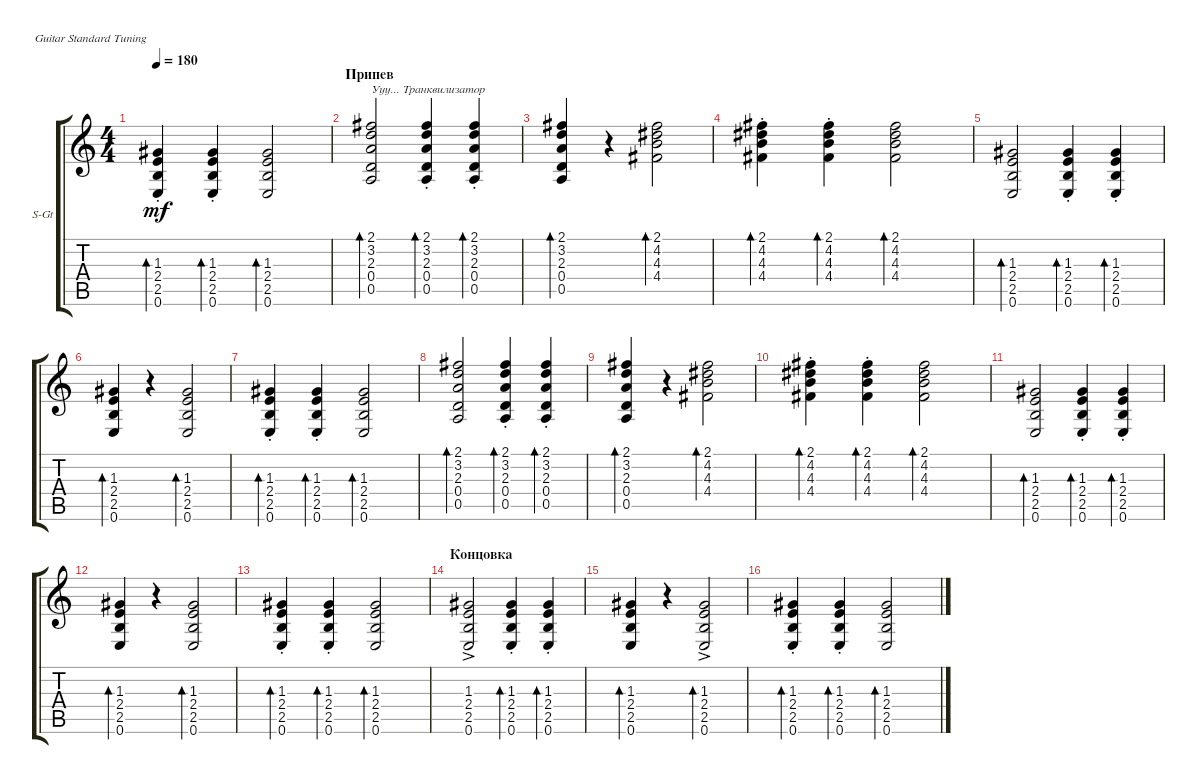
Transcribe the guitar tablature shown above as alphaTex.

\defaultSystemsLayout 4
\bracketExtendMode groupsimilarinstruments
\firstSystemTrackNameOrientation horizontal
\otherSystemsTrackNameOrientation horizontal
\track ("Виктор Цой" "S-Gt") {mute instrument acousticguitarsteel}
\staff {score tabs}
\tuning (E4 B3 G3 D3 A2 E2)
\ts (4 4)
\tempo 180
\clef g2
\ks c
(0.6{st} 2.5{st} 2.4{st} 1.3{st}).4{bd 65 dy mf} (0.6{st} 2.5{st} 2.4{st} 1.3{st}).4{bd 64} (0.6 2.5 2.4 1.3).2{bd 65} |
\section ("" "Припев")
(0.5 0.4 2.3 2.1 3.2).2{bd 65 txt "Ууу... Транквилизатор"} (0.5{st} 0.4{st} 2.3{st} 2.1 3.2).4{bd 64} (0.5{st} 0.4{st} 2.3{st} 3.2 2.1).4{bd 65} |
(0.5 0.4 2.3 2.1 3.2).4{bd 64} r.4 (4.4 4.3 2.1 4.2).2{bd 65} |
(4.4{st} 4.3{st} 2.1 4.2).4{bd 65} (4.4{st} 4.3{st} 4.2 2.1).4{bd 64} (4.4 4.3 4.2 2.1).2{bd 65} |
(0.6 2.5 2.4 1.3).2{bd 65} (0.6{st} 2.5{st} 2.4{st} 1.3{st}).4{bd 64} (0.6{st} 2.5{st} 2.4{st} 1.3{st}).4{bd 65} |
(0.6 2.5 2.4 1.3).4{bd 64} r.4 (0.6 2.5 2.4 1.3).2{bd 65} |
(0.6{st} 2.5{st} 2.4{st} 1.3{st}).4{bd 65} (0.6{st} 2.5{st} 2.4{st} 1.3{st}).4{bd 64} (0.6 2.5 2.4 1.3).2{bd 65} |
(0.5 0.4 2.3 2.1 3.2).2{bd 65} (0.5{st} 0.4{st} 2.3{st} 2.1 3.2).4{bd 64} (0.5{st} 0.4{st} 2.3{st} 3.2 2.1).4{bd 65} |
(0.5 0.4 2.3 2.1 3.2).4{bd 64} r.4 (4.4 4.3 2.1 4.2).2{bd 65} |
(4.4{st} 4.3{st} 2.1 4.2).4{bd 65} (4.4{st} 4.3{st} 4.2 2.1).4{bd 64} (4.4 4.3 4.2 2.1).2{bd 65} |
(0.6 2.5 2.4 1.3).2{bd 65} (0.6{st} 2.5{st} 2.4{st} 1.3{st}).4{bd 64} (0.6{st} 2.5{st} 2.4{st} 1.3{st}).4{bd 65} |
(0.6 2.5 2.4 1.3).4{bd 64} r.4 (0.6 2.5 2.4 1.3).2{bd 65} |
(0.6{st} 2.5{st} 2.4{st} 1.3{st}).4{bd 65} (0.6{st} 2.5{st} 2.4{st} 1.3{st}).4{bd 64} (0.6 2.5 2.4 1.3).2{bd 65} |
\section ("" "Концовка")
(0.6 2.5{ac} 2.4{ac} 1.3{ac}).2 (0.6{st} 2.5{st} 2.4{st} 1.3{st}).4{bd 64} (0.6{st} 2.5{st} 2.4{st} 1.3{st}).4{bd 64} |
(0.6 2.5 2.4 1.3).4{bd 64} r.4 (0.6 2.5{ac} 2.4{ac} 1.3{ac}).2{bd 65} |
(0.6{st} 2.5{st} 2.4{st} 1.3{st}).4{bd 65} (0.6{st} 2.5{st} 2.4{st} 1.3{st}).4{bd 64} (0.6 2.5 2.4 1.3).2{bd 65}
